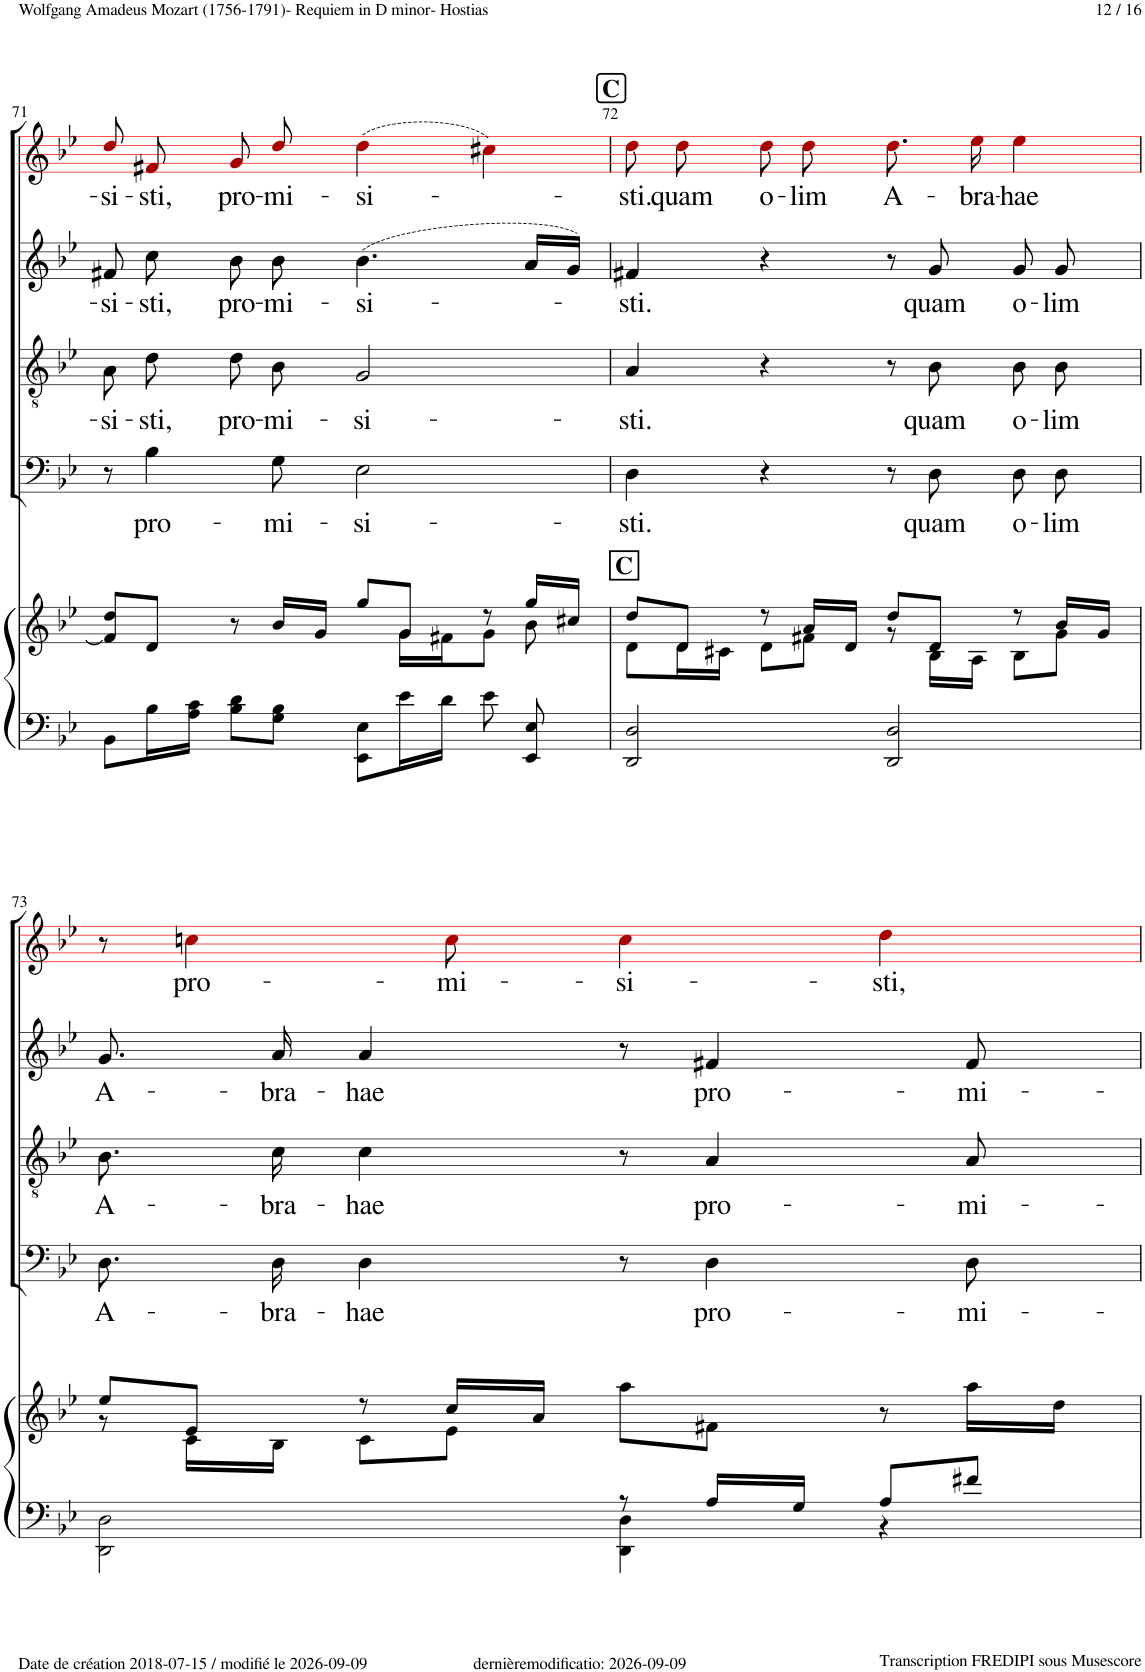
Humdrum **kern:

**kern	**kern	**kern	**text	**kern	**text	**kern	**text	**kern	**text
*part5	*part5	*part4	*part4	*part3	*part3	*part2	*part2	*part1	*part1
*staff6	*staff5	*staff4	*staff4	*staff3	*staff3	*staff2	*staff2	*staff1	*staff1
*I"Piano	*	*I"Bass	*	*I"Tenor	*	*I"Alto	*	*I"Soprano	*
*I'Pno	*	*	*	*	*	*	*	*	*
!!LO:PB:g=z
*clefF4	*clefG2	*clefF4	*	*clefGv2	*	*clefG2	*	*clefG2	*
*	*	*	*	*	*	*	*	*ITrd1c2	*
*k[b-e-]	*k[b-e-]	*k[b-e-]	*	*k[b-e-]	*	*k[b-e-]	*	*k[b-e-]	*
*M4/4	*M4/4	*M4/4	*	*M4/4	*	*M4/4	*	*M4/4	*
*met(c)	*met(c)	*met(c)	*	*met(c)	*	*met(c)	*	*met(c)	*
=71	=71	=71	=71	=71	=71	=71	=71	=71	=71
*	*^	*	*	*	*	*	*	*	*
!	!	!	!	!	!	!LO:LY:b	!	!LO:LY:b	!	!LO:LY:b
8BB-\L	8f#/] 8dd/L	2ryy	8r	.	8A!\L	-si-	8f#X!/	-si-	8dd!i/L	-si-
!	!	!	!	!LO:LY:b	!	!LO:LY:b	!	!LO:LY:b	!	!LO:LY:b
16B-\L	8d/J	.	4B-!\	pro-	8d!\J	-sti,	8cc!\	-sti,	8f#X!i/J	-sti,
16A\ 16c\JJ	.	.	.	.	.	.	.	.	.	.
!	!	!	!	!	!	!LO:LY:b	!	!LO:LY:b	!	!LO:LY:b
8B-\ 8d\L	8r	.	.	.	8d!\L	pro-	8b-!\	pro-	8g!i/L	pro-
!	!	!	!	!LO:LY:b	!	!LO:LY:b	!	!LO:LY:b	!	!LO:LY:b
8G\ 8B-\J	16b-/LL	.	8G!\	-mi-	8B-!\J	-mi-	8b-!\	-mi-	8dd!i/J	-mi-
.	16g/JJ	.	.	.	.	.	.	.	.	.
!	!	!	!	!LO:LY:b	!	!LO:LY:b	!	!LO:LY:b	!	!LO:LY:b
8EE-\ 8E-\L	8gg/L	8ryy	2E-!\	-si-	2G!/	-si-	(4.b-!\	-si-	(4dd!i\	-si-
16e-\L	8g/J	16g\LL	.	.	.	.	.	.	.	.
16d\JJ	.	16f#X\J	.	.	.	.	.	.	.	.
8e-\	8r	8g\J	.	.	.	.	.	.	4cc#X!i\)	.
8EE-/ 8E-/	16gg/LL	8b-\	.	.	.	.	16a!/LL	.	.	.
.	16cc#X/JJ	.	.	.	.	.	16g!/JJ)	.	.	.
!!LO:REH:place=s1:a:B:cj:fs=14:t=C
=72	=72	=72	=72	=72	=72	=72	=72	=72	=72	=72
!	!LO:TX:a:B:t=C	!	!	!	!	!	!	!	!	!
!	!	!	!	!LO:LY:b	!	!LO:LY:b	!	!LO:LY:b	!	!LO:LY:b
2DD/ 2D/	8dd/L	8d\L	4D!\	-sti.	4A!/	-sti.	4f#X!/	-sti.	8dd'~!i\L	-sti.
!	!	!	!	!	!	!	!	!	!	!LO:LY:b
.	8d/J	16d\L	.	.	.	.	.	.	8dd!i\J	quam
.	.	16c#X\JJ	.	.	.	.	.	.	.	.
!	!	!	!	!	!	!	!	!	!	!LO:LY:b
.	8r	8d\L	4r	.	4r	.	4r	.	8dd!i\L	o-
!	!	!	!	!	!	!	!	!	!	!LO:LY:b
.	16a/LL	8f#X\J	.	.	.	.	.	.	8dd!i\J	-lim
.	16d/JJ	.	.	.	.	.	.	.	.	.
!	!	!	!	!	!	!	!	!	!	!LO:LY:b
2DD/ 2D/	8dd/L	8r	8r	.	8r	.	8r	.	8.dd!i\L	A-
!	!	!	!	!LO:LY:b	!	!LO:LY:b	!	!LO:LY:b	!	!
.	8d/J	16B-\LL	8D!\	quam	8B-!\	quam	8g!/	quam	.	.
!	!	!	!	!	!	!	!	!	!	!LO:LY:b
.	.	16A\JJ	.	.	.	.	.	.	16ee-!i\Jk	-bra-
!	!	!	!	!LO:LY:b	!	!LO:LY:b	!	!LO:LY:b	!	!LO:LY:b
.	8r	8B-\L	8D!\L	o-	8B-!\L	o-	8g!/	o-	4ee-!i\	-hae
!	!	!	!	!LO:LY:b	!	!LO:LY:b	!	!LO:LY:b	!	!
.	16b-/LL	8g\J	8D!\J	-lim	8B-!\J	-lim	8g!/	-lim	.	.
.	16g/JJ	.	.	.	.	.	.	.	.	.
!!LO:LB:g=z
=73	=73	=73	=73	=73	=73	=73	=73	=73	=73	=73
*^	*	*	*	*	*	*	*	*	*	*
!	!	!	!	!	!LO:LY:b	!	!LO:LY:b	!	!LO:LY:b	!	!
2DD\ 2D\	2ryy	8ee-/L	8r	8.D!\L	A-	8.B-!\L	A-	8.g!/	A-	8r	.
!	!	!	!	!	!	!	!	!	!	!	!LO:LY:b
.	.	8e-/J	16c\LL	.	.	.	.	.	.	4ccn!i\	pro-
!	!	!	!	!	!LO:LY:b	!	!LO:LY:b	!	!LO:LY:b	!	!
.	.	.	16B-\JJ	16D!\Jk	-bra-	16c!\Jk	-bra-	16a!/	-bra-	.	.
!	!	!	!	!	!LO:LY:b	!	!LO:LY:b	!	!LO:LY:b	!	!
.	.	8r	8c\L	4D!\	-hae	4c!\	-hae	4a!/	-hae	.	.
!	!	!	!	!	!	!	!	!	!	!	!LO:LY:b
.	.	16cc/LL	8e-\J	.	.	.	.	.	.	8cc!i\	-mi-
.	.	16a/JJ	.	.	.	.	.	.	.	.	.
!	!	!	!	!	!	!	!	!	!	!	!LO:LY:b
8r	4DD\ 4D\	8aa\L	2ryy	8r	.	8r	.	8r	.	4cc!i\	-si-
!	!	!	!	!	!LO:LY:b	!	!LO:LY:b	!	!LO:LY:b	!	!
16A/LL	.	8f#X\J	.	4D!\	pro-	4A!/	pro-	4f#X!/	pro-	.	.
16G/JJ	.	.	.	.	.	.	.	.	.	.	.
!	!	!	!	!	!	!	!	!	!	!	!LO:LY:b
8A/L	4r	8r	.	.	.	.	.	.	.	4dd!i\	-sti,
!	!	!	!	!	!LO:LY:b	!	!LO:LY:b	!	!LO:LY:b	!	!
8f#X/J	.	16aa\LL	.	8D!\	-mi-	8A!/	-mi-	8f#!/	-mi-	.	.
.	.	16dd\JJ	.	.	.	.	.	.	.	.	.
*v	*v	*	*	*	*	*	*	*	*	*	*
*	*v	*v	*	*	*	*	*	*	*	*
=	=	=	=	=	=	=	=	=	=
*-	*-	*-	*-	*-	*-	*-	*-	*-	*-
